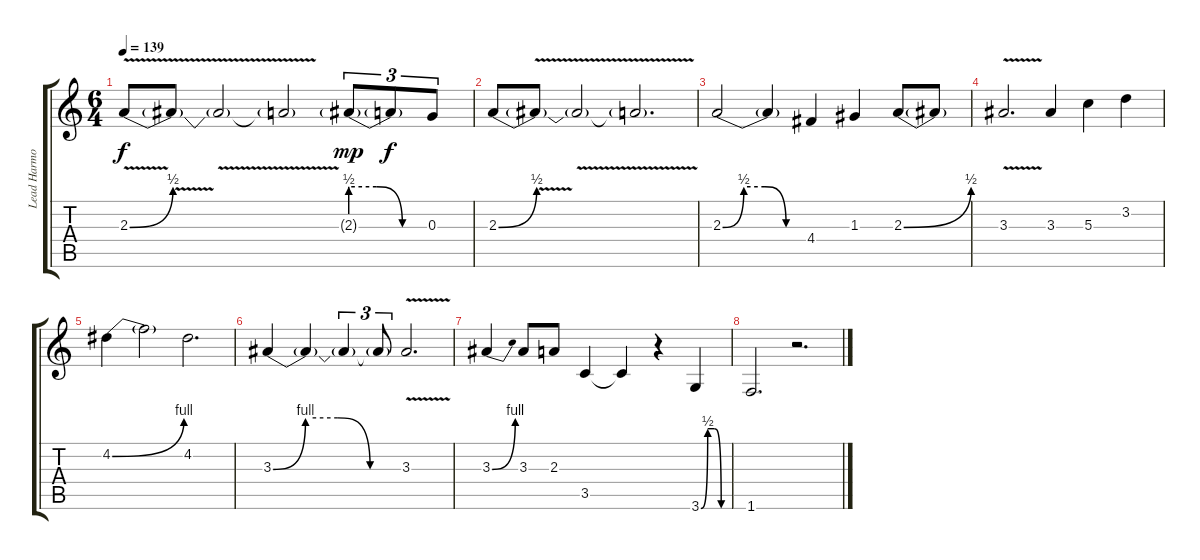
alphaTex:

\track ("Lead Harmony II (David Gilmour)" "Lead Harmo") {instrument overdrivenguitar}
\staff {score tabs}
\tuning (E4 B3 G3 D3 A2 E2) {hide}
\ts (6 4)
\tempo 139
\clef g2
\ks c
2.3{be (bend 0 0 60 2) v}.8{dy f} 2.3{v t}.8 2.3{v t}.2 2.3{v t}.2 2.3{be (custom 0 2 20 2 40 0 60 0) g}.8{tu (3 2) dy mp} 2.3{t}.8{tu (3 2) dy f} 0.3.8{tu (3 2)} |
2.3{be (bend 0 0 60 2)}.8 2.3{v t}.8 2.3{v t}.2 2.3{v t}.2{d} |
2.3{be (custom 0 0 15 2 30 2 45 0 60 0)}.2 2.3{t}.4 4.4.4 1.3.4 2.3{be (bend 0 0 60 2)}.8 2.3{t}.8 |
3.3{v}.2{d} 3.3.4 5.3.4 3.2.4 |
4.2{be (bend 0 0 60 4)}.4 4.2{t}.2 4.2.2{d} |
3.3{be (custom 0 0 15 4 30 4 45 0 60 0)}.4 3.3{t}.4 3.3{t}.4{tu (3 2)} 3.3{t}.8{tu (3 2)} 3.3{v}.2{d} |
3.3{be (bend 0 0 60 4)}.4 3.3.8 2.3.8 3.5.4 3.5{t}.4 r.4 3.6{be (custom 0 0 15 2 30 2 45 0 60 0)}.4 |
1.6.2{d} r.2{d}
